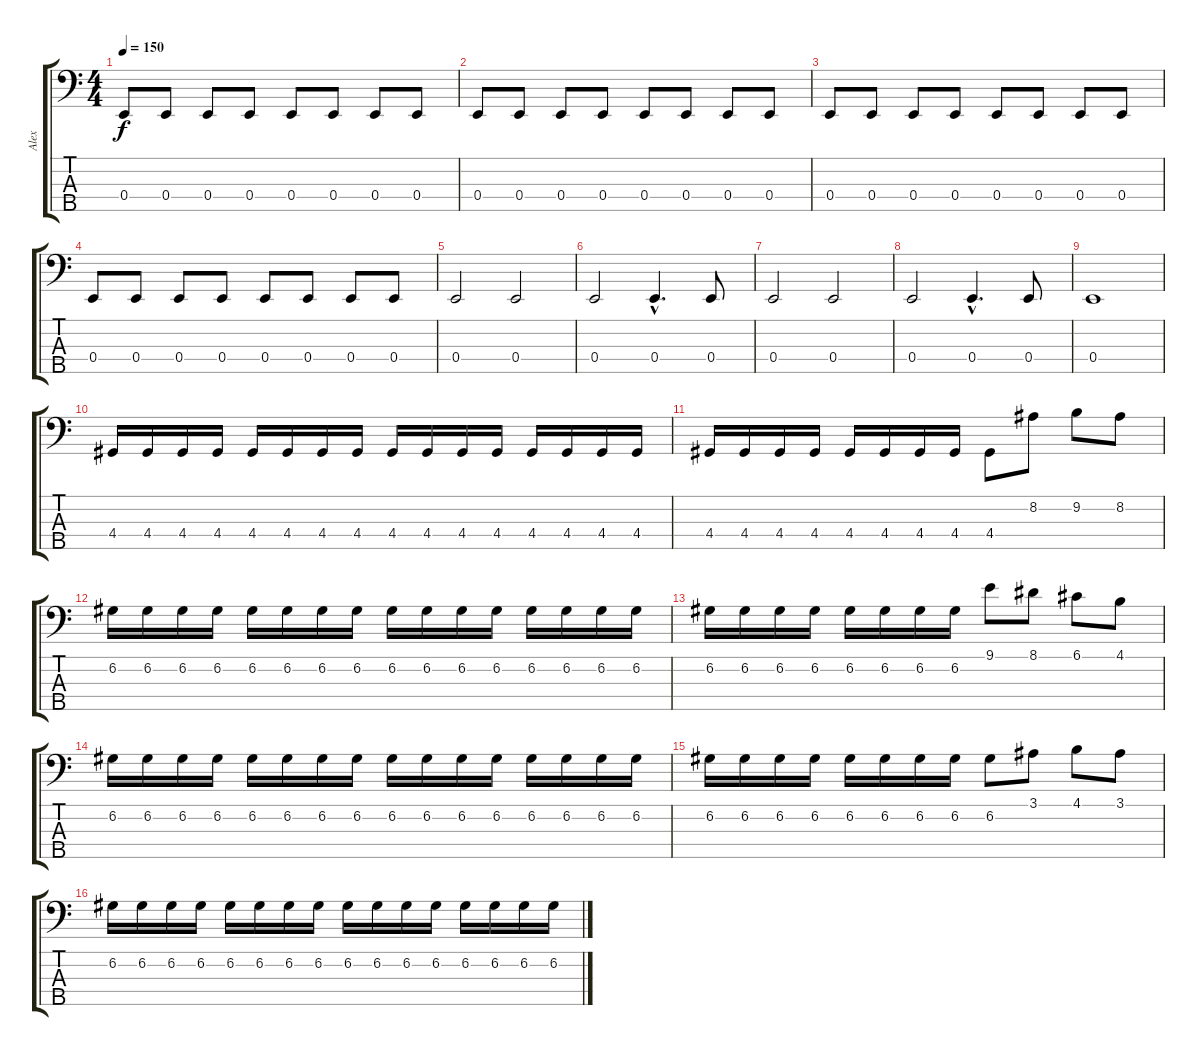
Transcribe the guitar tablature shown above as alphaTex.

\track ("Alex" "Alex") {instrument electricbasspick}
\staff {score tabs}
\tuning (G2 D2 A1 E1 B0) {hide}
\ts (4 4)
\tempo 150
\clef f4
\ks c
0.4.8{dy f} 0.4.8 0.4.8 0.4.8 0.4.8 0.4.8 0.4.8 0.4.8 |
0.4.8 0.4.8 0.4.8 0.4.8 0.4.8 0.4.8 0.4.8 0.4.8 |
0.4.8 0.4.8 0.4.8 0.4.8 0.4.8 0.4.8 0.4.8 0.4.8 |
0.4.8 0.4.8 0.4.8 0.4.8 0.4.8 0.4.8 0.4.8 0.4.8 |
0.4.2 0.4.2 |
0.4.2 0.4{hac}.4{d} 0.4.8 |
0.4.2 0.4.2 |
0.4.2 0.4{hac}.4{d} 0.4.8 |
0.4.1 |
4.4.16 4.4.16 4.4.16 4.4.16 4.4.16 4.4.16 4.4.16 4.4.16 4.4.16 4.4.16 4.4.16 4.4.16 4.4.16 4.4.16 4.4.16 4.4.16 |
4.4.16 4.4.16 4.4.16 4.4.16 4.4.16 4.4.16 4.4.16 4.4.16 4.4.8 8.2.8 9.2.8 8.2.8 |
6.2.16 6.2.16 6.2.16 6.2.16 6.2.16 6.2.16 6.2.16 6.2.16 6.2.16 6.2.16 6.2.16 6.2.16 6.2.16 6.2.16 6.2.16 6.2.16 |
6.2.16 6.2.16 6.2.16 6.2.16 6.2.16 6.2.16 6.2.16 6.2.16 9.1.8 8.1.8 6.1.8 4.1.8 |
6.2.16 6.2.16 6.2.16 6.2.16 6.2.16 6.2.16 6.2.16 6.2.16 6.2.16 6.2.16 6.2.16 6.2.16 6.2.16 6.2.16 6.2.16 6.2.16 |
6.2.16 6.2.16 6.2.16 6.2.16 6.2.16 6.2.16 6.2.16 6.2.16 6.2.8 3.1.8 4.1.8 3.1.8 |
6.2.16 6.2.16 6.2.16 6.2.16 6.2.16 6.2.16 6.2.16 6.2.16 6.2.16 6.2.16 6.2.16 6.2.16 6.2.16 6.2.16 6.2.16 6.2.16
